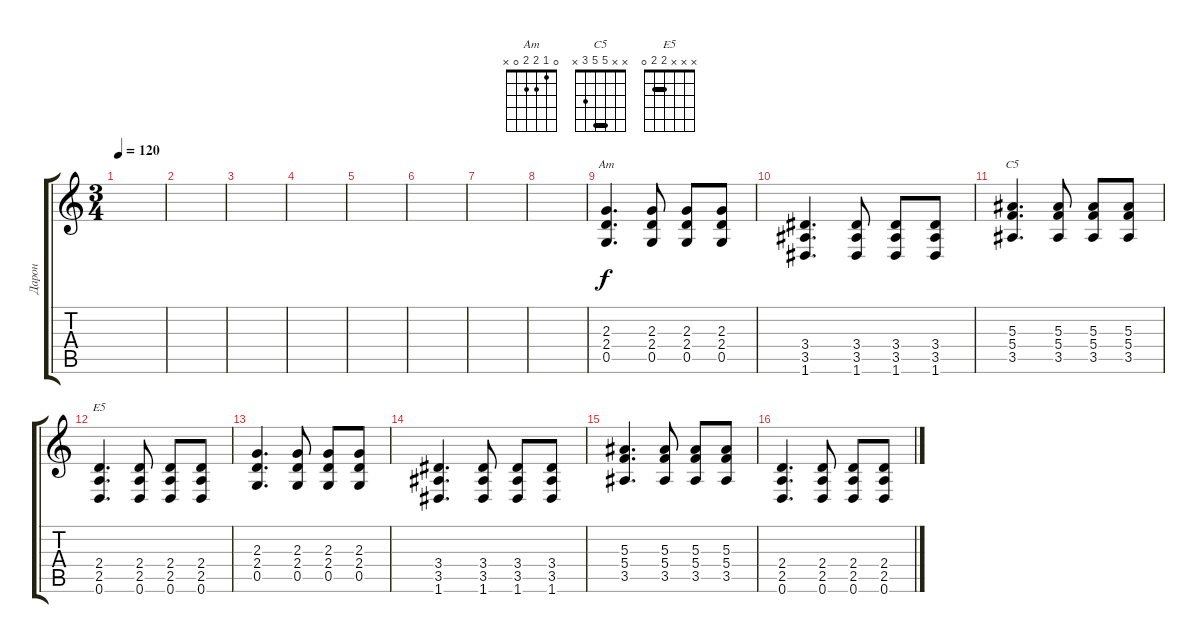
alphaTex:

\track ("Дарон" "Дарон") {instrument distortionguitar}
\staff {score tabs}
\tuning (D4 A3 F3 C3 G2 D2) {hide}
\chord ("Am" 0 1 2 2 0 x)
\chord ("C5" x x 5 5 3 x) {barre 5}
\chord ("E5" x x x 2 2 0) {barre 2}
\ts (3 4)
\tempo 120
\clef g2
\ks c
|
|
|
|
|
|
|
|
(2.3 2.4 0.5).4{d ch "Am"} (2.3 2.4 0.5).8 (2.3 2.4 0.5).8 (2.3 2.4 0.5).8 |
(3.4 3.5 1.6).4{d} (3.4 3.5 1.6).8 (3.4 3.5 1.6).8 (3.4 3.5 1.6).8 |
(5.3 5.4 3.5).4{d ch "C5"} (5.3 5.4 3.5).8 (5.3 5.4 3.5).8 (5.3 5.4 3.5).8 |
(2.4 2.5 0.6).4{d ch "E5"} (2.4 2.5 0.6).8 (2.4 2.5 0.6).8 (2.4 2.5 0.6).8 |
(2.3 2.4 0.5).4{d} (2.3 2.4 0.5).8 (2.3 2.4 0.5).8 (2.3 2.4 0.5).8 |
(3.4 3.5 1.6).4{d} (3.4 3.5 1.6).8 (3.4 3.5 1.6).8 (3.4 3.5 1.6).8 |
(5.3 5.4 3.5).4{d} (5.3 5.4 3.5).8 (5.3 5.4 3.5).8 (5.3 5.4 3.5).8 |
(2.4 2.5 0.6).4{d} (2.4 2.5 0.6).8 (2.4 2.5 0.6).8 (2.4 2.5 0.6).8
